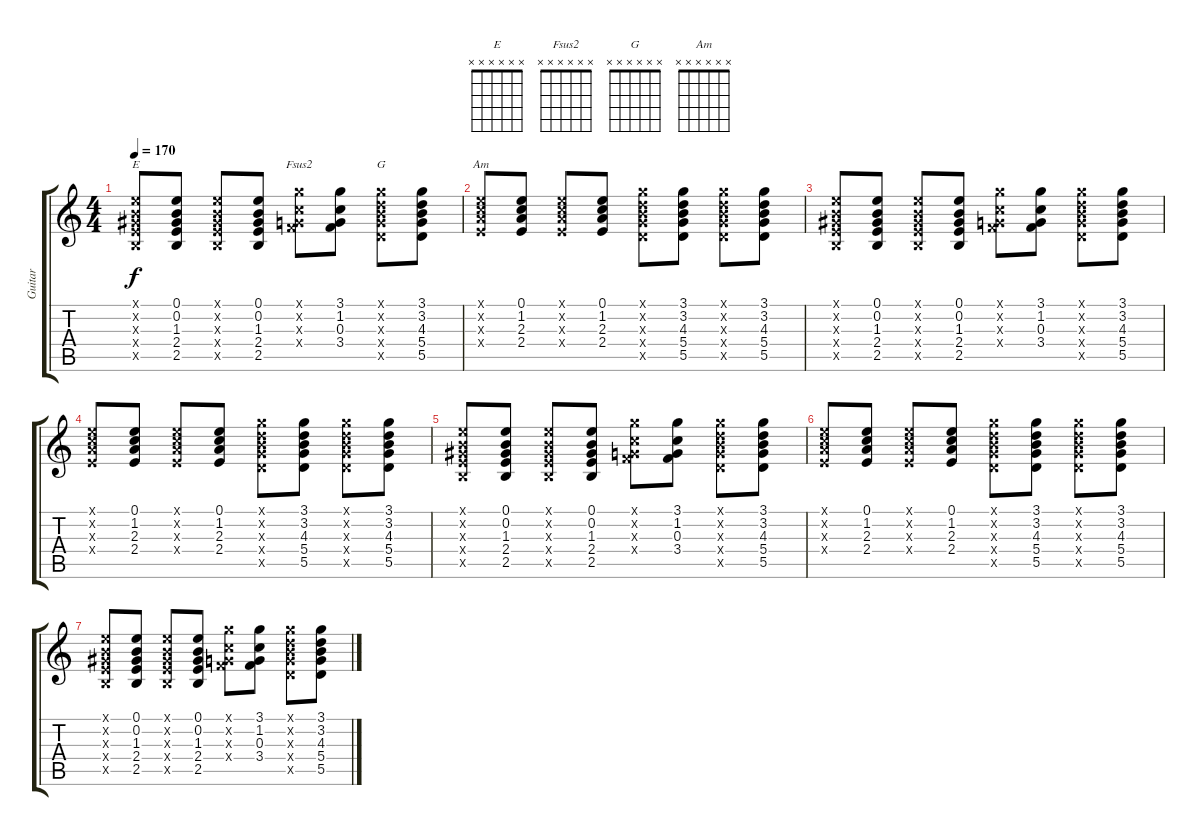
\track ("Guitar" "Guitar") {instrument acousticguitarsteel}
\staff {score tabs}
\tuning (E4 B3 G3 D3 A2 E2) {hide}
\chord ("E" x x x x x x)
\chord ("Fsus2" x x x x x x)
\chord ("G" x x x x x x)
\chord ("Am" x x x x x x)
\ts (4 4)
\tempo 170
\clef g2
\ks c
(0.1{x} 0.2{x} 1.3{x} 2.4{x} 2.5{x}).8{ch "E" dy f} (0.1 0.2 1.3 2.4 2.5).8 (0.1{x} 0.2{x} 1.3{x} 2.4{x} 2.5{x}).8 (0.1 0.2 1.3 2.4 2.5).8 (3.1{x} 1.2{x} 0.3{x} 3.4{x}).8{ch "Fsus2"} (3.1 1.2 0.3 3.4).8 (3.1{x} 3.2{x} 4.3{x} 5.4{x} 5.5{x}).8{ch "G"} (3.1 3.2 4.3 5.4 5.5).8 |
(0.1{x} 1.2{x} 2.3{x} 2.4{x}).8{ch "Am"} (0.1 1.2 2.3 2.4).8 (0.1{x} 1.2{x} 2.3{x} 2.4{x}).8 (0.1 1.2 2.3 2.4).8 (3.1{x} 3.2{x} 4.3{x} 5.4{x} 5.5{x}).8 (3.1 3.2 4.3 5.4 5.5).8 (3.1{x} 3.2{x} 4.3{x} 5.4{x} 5.5{x}).8 (3.1 3.2 4.3 5.4 5.5).8 |
(0.1{x} 0.2{x} 1.3{x} 2.4{x} 2.5{x}).8 (0.1 0.2 1.3 2.4 2.5).8 (0.1{x} 0.2{x} 1.3{x} 2.4{x} 2.5{x}).8 (0.1 0.2 1.3 2.4 2.5).8 (3.1{x} 1.2{x} 0.3{x} 3.4{x}).8 (3.1 1.2 0.3 3.4).8 (3.1{x} 3.2{x} 4.3{x} 5.4{x} 5.5{x}).8 (3.1 3.2 4.3 5.4 5.5).8 |
(0.1{x} 1.2{x} 2.3{x} 2.4{x}).8 (0.1 1.2 2.3 2.4).8 (0.1{x} 1.2{x} 2.3{x} 2.4{x}).8 (0.1 1.2 2.3 2.4).8 (3.1{x} 3.2{x} 4.3{x} 5.4{x} 5.5{x}).8 (3.1 3.2 4.3 5.4 5.5).8 (3.1{x} 3.2{x} 4.3{x} 5.4{x} 5.5{x}).8 (3.1 3.2 4.3 5.4 5.5).8 |
(0.1{x} 0.2{x} 1.3{x} 2.4{x} 2.5{x}).8 (0.1 0.2 1.3 2.4 2.5).8 (0.1{x} 0.2{x} 1.3{x} 2.4{x} 2.5{x}).8 (0.1 0.2 1.3 2.4 2.5).8 (3.1{x} 1.2{x} 0.3{x} 3.4{x}).8 (3.1 1.2 0.3 3.4).8 (3.1{x} 3.2{x} 4.3{x} 5.4{x} 5.5{x}).8 (3.1 3.2 4.3 5.4 5.5).8 |
(0.1{x} 1.2{x} 2.3{x} 2.4{x}).8 (0.1 1.2 2.3 2.4).8 (0.1{x} 1.2{x} 2.3{x} 2.4{x}).8 (0.1 1.2 2.3 2.4).8 (3.1{x} 3.2{x} 4.3{x} 5.4{x} 5.5{x}).8 (3.1 3.2 4.3 5.4 5.5).8 (3.1{x} 3.2{x} 4.3{x} 5.4{x} 5.5{x}).8 (3.1 3.2 4.3 5.4 5.5).8 |
(0.1{x} 0.2{x} 1.3{x} 2.4{x} 2.5{x}).8 (0.1 0.2 1.3 2.4 2.5).8 (0.1{x} 0.2{x} 1.3{x} 2.4{x} 2.5{x}).8 (0.1 0.2 1.3 2.4 2.5).8 (3.1{x} 1.2{x} 0.3{x} 3.4{x}).8 (3.1 1.2 0.3 3.4).8 (3.1{x} 3.2{x} 4.3{x} 5.4{x} 5.5{x}).8 (3.1 3.2 4.3 5.4 5.5).8
